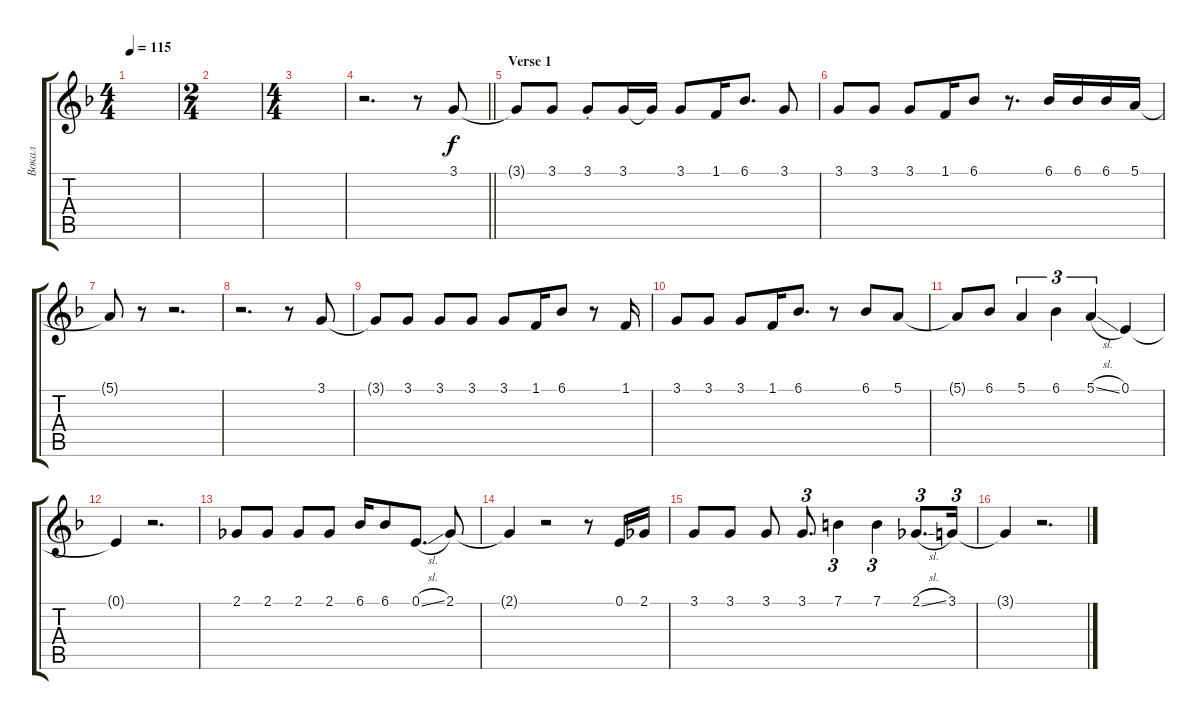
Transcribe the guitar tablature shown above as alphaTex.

\track ("Вокал" "Вокал") {instrument trumpet}
\staff {score tabs}
\tuning (E4 B3 G3 D3 A2 E2) {hide}
\ts (4 4)
\tempo 115
\clef g2
\ks dminor
|
\ts (2 4)
|
\ts (4 4)
|
\barLineRight lightlight
r.2{d} r.8 3.1.8 |
\section ("" "Verse 1")
3.1{t}.8 3.1.8 3.1{st}.8 3.1.16 3.1{t}.16 3.1.8 1.1.16 6.1.8{d} 3.1.8 |
3.1.8 3.1.8 3.1.8 1.1.16 6.1.8 r.8{d} 6.1.16 6.1.16 6.1.16 5.1.16 |
5.1{t}.8 r.8 r.2{d} |
r.2{d} r.8 3.1.8 |
3.1{t}.8 3.1.8 3.1.8 3.1.8 3.1.8 1.1.16 6.1.8 r.8 1.1.16 |
3.1.8 3.1.8 3.1.8 1.1.16 6.1.8{d} r.8 6.1.8 5.1.8 |
5.1{t}.8 6.1.8 5.1.4{tu (3 2)} 6.1.4{tu (3 2)} 5.1{sl}.4{tu (3 2)} 0.1.4 |
0.1{t}.4 r.2{d} |
2.1.8 2.1.8 2.1.8 2.1.8 6.1.16 6.1.8 0.1{sl}.8{d} 2.1.8 |
2.1{t}.4 r.2 r.8 0.1.16 2.1.16 |
3.1.8 3.1.8 3.1.8 3.1.8{d tu (3 2)} 7.1.4{tu (3 2)} 7.1.4{tu (3 2)} 2.1{sl}.8{d tu (3 2)} 3.1.16{tu (3 2)} |
3.1{t}.4 r.2{d}
